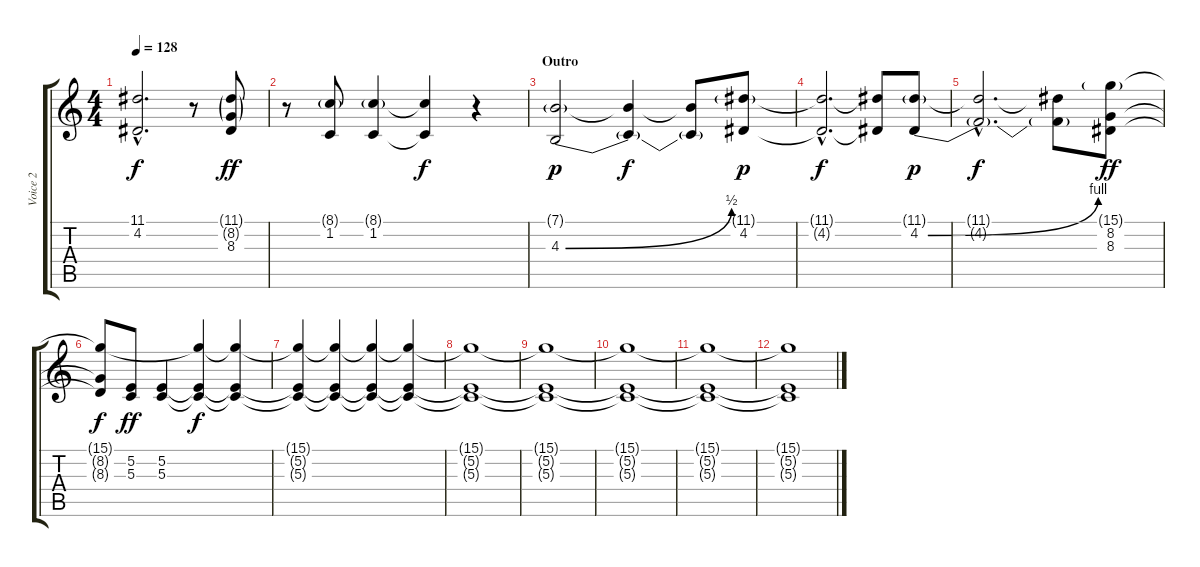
\track ("Voice 2" "Voice 2") {instrument lead6voice}
\staff {score tabs}
\tuning (E4 B3 G3 D3 A2 E2) {hide}
\ts (4 4)
\tempo 128
\clef g2
\ks c
(11.1{hac t} 4.2{hac t}).2{d dy f} r.8 (11.1{g} 8.2{g} 8.3).8{dy ff} |
r.8 (8.1{g} 1.2).8 (8.1{g} 1.2).4 (8.1{t} 1.2{t}).4{dy f} r.4 |
\section ("" "Outro")
(7.1{g} 4.3{be (bend 0 0 60 2)}).2{dy p} (7.1{t} 4.3{t}).4{dy f} (7.1{t} 4.3{t}).8 (11.1{g} 4.2).8{dy p} |
(11.1{hac t} 4.2{hac t}).2{d dy f} (11.1{t} 4.2{t}).8 (11.1{g} 4.2{be (bend 0 0 60 4)}).8{dy p} |
(11.1{hac t} 4.2{hac t}).2{d dy f} (11.1{t} 4.2{t}).8 (15.1{g} 8.2 8.3).8{dy ff} |
(15.1{t} 8.2{t} 8.3{t}).8{dy f} (5.2 5.3).8{dy ff} (5.2 5.3).4 (15.1{t} 5.2{t} 5.3{t}).4{dy f} (15.1{t} 5.2{t} 5.3{t}).4 |
(15.1{t} 5.2{t} 5.3{t}).4{volume 6} (15.1{t} 5.2{t} 5.3{t}).4 (15.1{t} 5.2{t} 5.3{t}).4 (15.1{t} 5.2{t} 5.3{t}).4 |
(15.1{t} 5.2{t} 5.3{t}).1 |
(15.1{t} 5.2{t} 5.3{t}).1{volume 4} |
(15.1{t} 5.2{t} 5.3{t}).1 |
(15.1{t} 5.2{t} 5.3{t}).1{volume 0} |
(15.1{t} 5.2{t} 5.3{t}).1
